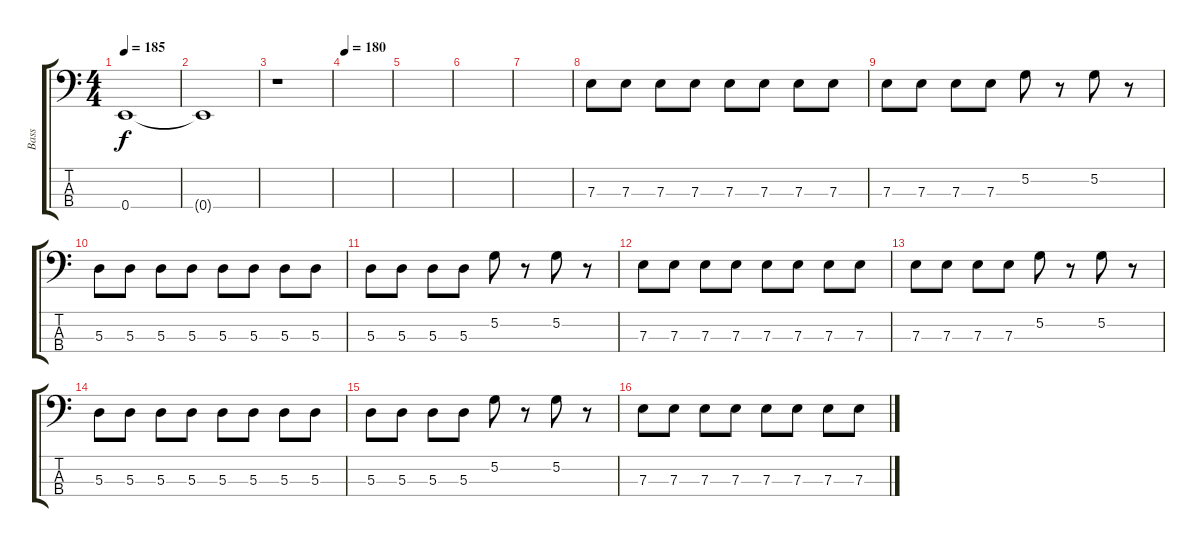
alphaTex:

\track ("Bass" "Bass") {instrument electricbasspick}
\staff {score tabs}
\tuning (G2 D2 A1 E1) {hide}
\ts (4 4)
\tempo 185
\clef f4
\ks c
0.4{t}.1{dy f} |
0.4{t}.1 |
r.1 |
\tempo 180
|
|
|
|
7.3.8 7.3.8 7.3.8 7.3.8 7.3.8 7.3.8 7.3.8 7.3.8 |
7.3.8 7.3.8 7.3.8 7.3.8 5.2.8 r.8 5.2.8 r.8 |
5.3.8 5.3.8 5.3.8 5.3.8 5.3.8 5.3.8 5.3.8 5.3.8 |
5.3.8 5.3.8 5.3.8 5.3.8 5.2.8 r.8 5.2.8 r.8 |
7.3.8 7.3.8 7.3.8 7.3.8 7.3.8 7.3.8 7.3.8 7.3.8 |
7.3.8 7.3.8 7.3.8 7.3.8 5.2.8 r.8 5.2.8 r.8 |
5.3.8 5.3.8 5.3.8 5.3.8 5.3.8 5.3.8 5.3.8 5.3.8 |
5.3.8 5.3.8 5.3.8 5.3.8 5.2.8 r.8 5.2.8 r.8 |
7.3.8 7.3.8 7.3.8 7.3.8 7.3.8 7.3.8 7.3.8 7.3.8
